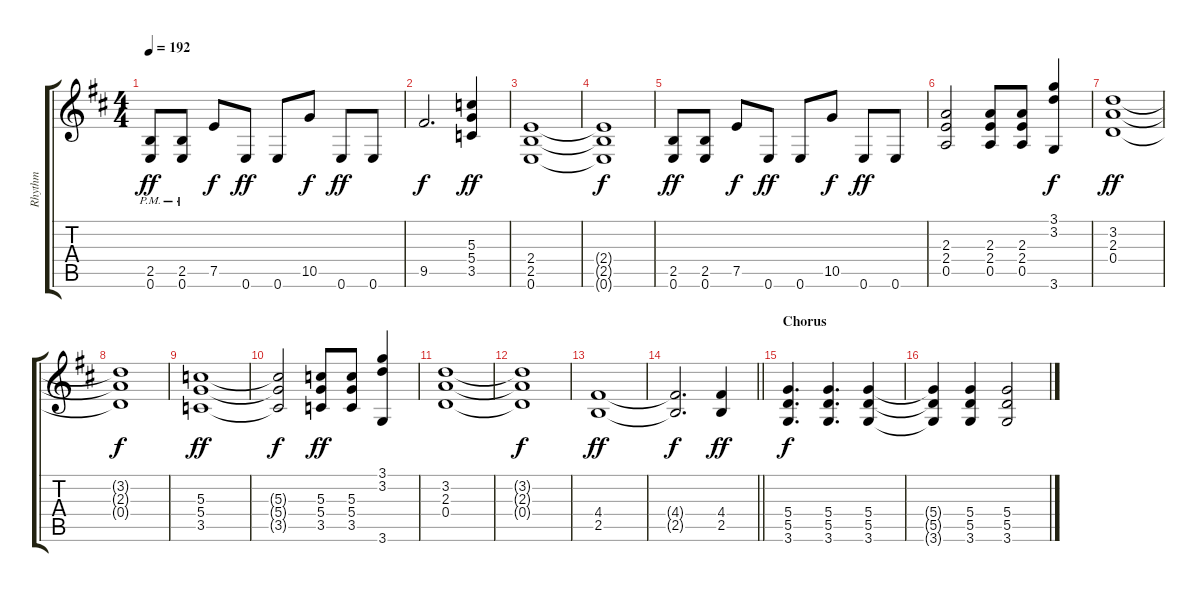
\track ("Rhythm" "Rhythm") {instrument distortionguitar}
\staff {score tabs}
\tuning (E4 B3 G3 D3 A2 E2) {hide}
\ts (4 4)
\tempo 192
\clef g2
\ks d
(2.5{pm} 0.6{pm}).8{dy ff} (2.5{pm} 0.6{pm}).8 7.5.8{dy f} 0.6.8{dy ff} 0.6.8 10.5.8{dy f} 0.6.8{dy ff} 0.6.8 |
9.5.2{d dy f} (5.3 5.4 3.5).4{dy ff} |
(2.4 2.5 0.6).1 |
(2.4{t} 2.5{t} 0.6{t}).1{dy f} |
(2.5 0.6).8{dy ff} (2.5 0.6).8 7.5.8{dy f} 0.6.8{dy ff} 0.6.8 10.5.8{dy f} 0.6.8{dy ff} 0.6.8 |
(2.3 2.4 0.5).2 (2.3 2.4 0.5).8 (2.3 2.4 0.5).8 (3.1 3.2 3.6).4{dy f} |
(3.2 2.3 0.4).1{dy ff} |
(3.2{t} 2.3{t} 0.4{t}).1{dy f} |
(5.3 5.4 3.5).1{dy ff} |
(5.3{t} 5.4{t} 3.5{t}).2{dy f} (5.3 5.4 3.5).8{dy ff} (5.3 5.4 3.5).8 (3.1 3.2 3.6).4 |
(3.2 2.3 0.4).1 |
(3.2{t} 2.3{t} 0.4{t}).1{dy f} |
(4.4 2.5).1{dy ff} |
\barLineRight lightlight
(4.4{t} 2.5{t}).2{d dy f} (4.4 2.5).4{dy ff} |
\section ("" "Chorus")
(5.4 5.5 3.6).4{d dy f} (5.4 5.5 3.6).4{d} (5.4 5.5 3.6).4 |
(5.4{t} 5.5{t} 3.6{t}).4 (5.4 5.5 3.6).4 (5.4 5.5 3.6).2
